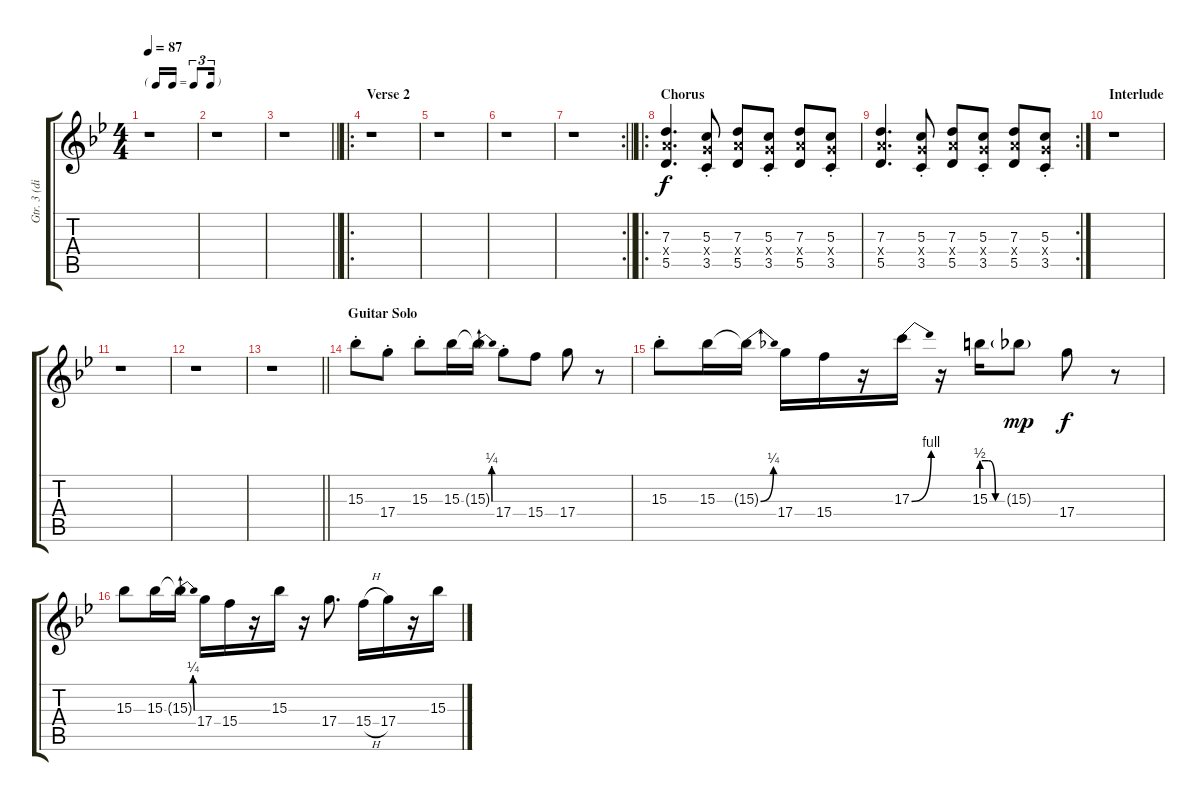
\track ("Gtr. 3 (dist.)" "Gtr. 3 (di") {instrument distortionguitar}
\staff {score tabs}
\tuning (E4 B3 G3 D3 A2 D2) {hide}
\ts (4 4)
\tf triplet16th
\tempo 87
\clef g2
\ks bb
r.1{dy f} |
r.1 |
\barLineRight lightlight
r.1 |
\ro
\section ("" "Verse 2")
r.1 |
r.1 |
r.1 |
\rc 2
\barLineRight lightlight
r.1 |
\ro
\section ("" "Chorus")
(7.3 7.4{x} 5.5).4{d} (5.3{st} 5.4{st x} 3.5{st}).8 (7.3 7.4{x} 5.5).8 (5.3{st} 5.4{st x} 3.5{st}).8 (7.3 7.4{x} 5.5).8 (5.3{st} 5.4{st x} 3.5{st}).8 |
\rc 2
(7.3 7.4{x} 5.5).4{d} (5.3{st} 5.4{st x} 3.5{st}).8 (7.3 7.4{x} 5.5).8 (5.3{st} 5.4{st x} 3.5{st}).8 (7.3 7.4{x} 5.5).8 (5.3{st} 5.4{st x} 3.5{st}).8 |
\section ("" "Interlude")
r.1 |
r.1 |
r.1 |
\barLineRight lightlight
r.1 |
\section ("" "Guitar Solo")
15.3{st}.8 17.4{st}.8 15.3{st}.8 15.3.16 15.3{be (bend 0 0 60 1) t}.16 17.4{st}.8 15.4.8 17.4.8 r.8 |
15.3{st}.8 15.3.16 15.3{be (bend 0 0 60 1) t}.16 17.4.16 15.4.16 r.16 17.3{be (bend 0 0 60 4)}.16 r.16 15.3{be (custom 0 2 20 2 40 0 60 0)}.16 15.3{g}.8{dy mp} 17.4.8{dy f} r.8 |
15.3.8 15.3.16 15.3{be (bend 0 0 60 1) t}.16 17.4.16 15.4.16 r.16 15.3.16 r.16 17.4.8{d} 15.4{h}.16 17.4.16 r.16 15.3.16
